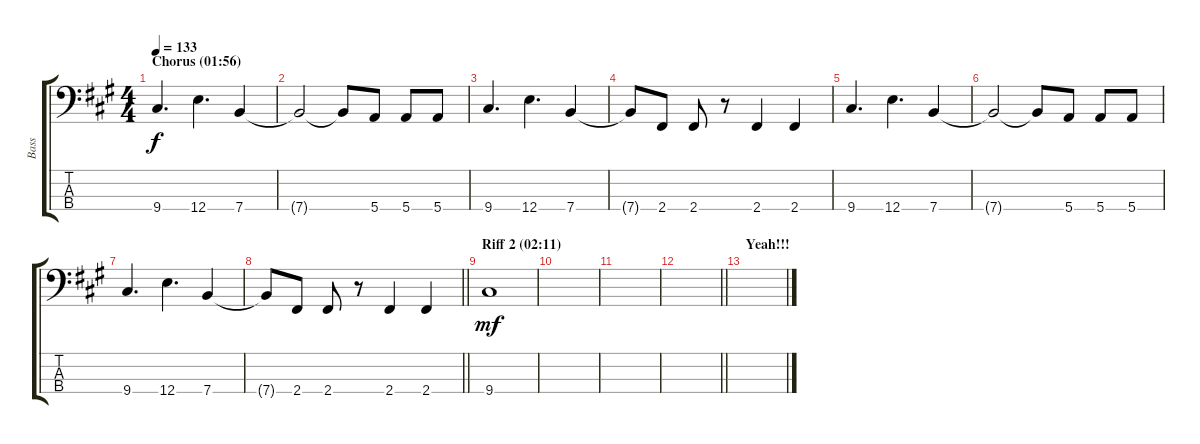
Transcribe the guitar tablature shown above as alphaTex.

\track ("Bass" "Bass") {instrument electricbassfinger}
\staff {score tabs}
\tuning (G2 D2 A1 E1) {hide}
\ts (4 4)
\section ("" "Chorus (01:56)")
\tempo 133
\clef f4
\ks a
9.4.4{d dy f} 12.4.4{d} 7.4.4 |
7.4{t}.2 7.4{t}.8 5.4.8 5.4.8 5.4.8 |
9.4.4{d} 12.4.4{d} 7.4.4 |
7.4{t}.8 2.4.8 2.4.8 r.8 2.4.4 2.4.4 |
9.4.4{d} 12.4.4{d} 7.4.4 |
7.4{t}.2 7.4{t}.8 5.4.8 5.4.8 5.4.8 |
9.4.4{d} 12.4.4{d} 7.4.4 |
\barLineRight lightlight
7.4{t}.8 2.4.8 2.4.8 r.8 2.4.4 2.4.4 |
\section ("" "Riff 2 (02:11)")
9.4.1{dy mf} |
|
|
\barLineRight lightlight
|
\section ("" "Yeah!!!")
